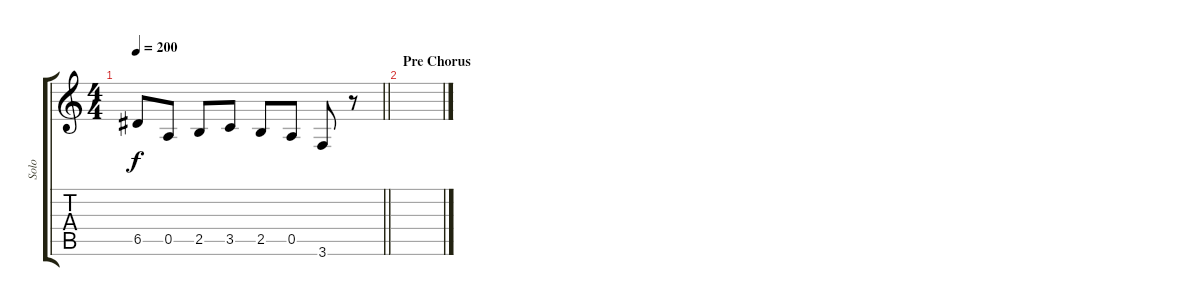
\track ("Solo" "Solo") {instrument overdrivenguitar}
\staff {score tabs}
\tuning (E4 B3 G3 D3 A2 D2) {hide}
\ts (4 4)
\tempo 200
\clef g2
\barLineRight lightlight
\ks c
6.5.8{dy f} 0.5.8 2.5.8 3.5.8 2.5.8 0.5.8 3.6.8 r.8 |
\section ("" "Pre Chorus")
